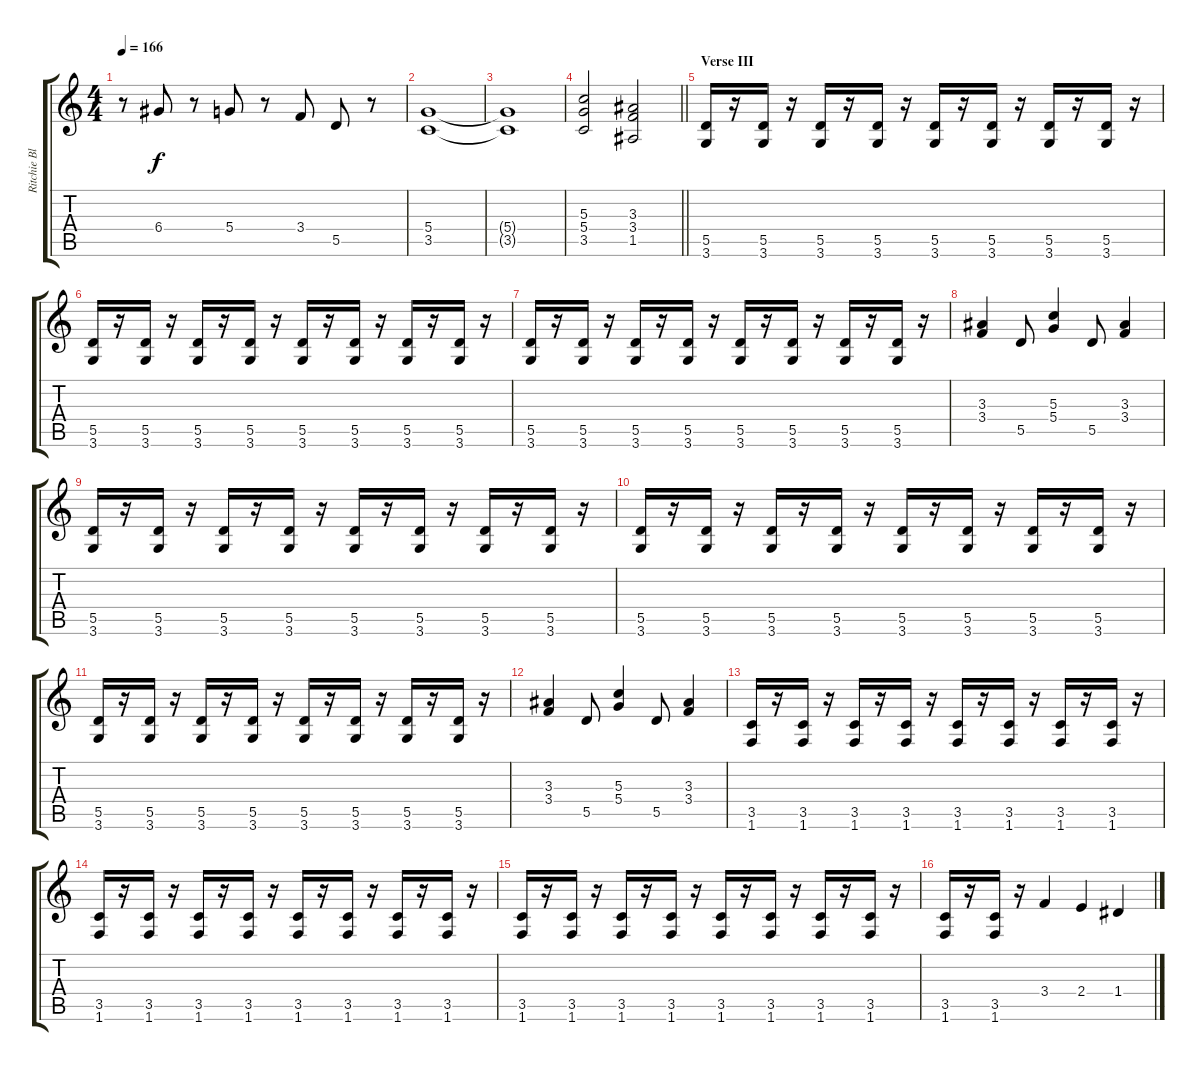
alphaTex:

\track ("Ritchie Blackmore" "Ritchie Bl") {instrument distortionguitar}
\staff {score tabs}
\tuning (E4 B3 G3 D3 A2 E2) {hide}
\ts (4 4)
\tempo 166
\clef g2
\ks c
r.8{dy f} 6.4.8 r.8 5.4.8 r.8 3.4.8 5.5.8 r.8 |
(5.4 3.5).1 |
(5.4{t} 3.5{t}).1 |
\barLineRight lightlight
(5.3 5.4 3.5).2 (3.3 3.4 1.5).2 |
\section ("" "Verse III")
(5.5 3.6).16 r.16 (5.5 3.6).16 r.16 (5.5 3.6).16 r.16 (5.5 3.6).16 r.16 (5.5 3.6).16 r.16 (5.5 3.6).16 r.16 (5.5 3.6).16 r.16 (5.5 3.6).16 r.16 |
(5.5 3.6).16 r.16 (5.5 3.6).16 r.16 (5.5 3.6).16 r.16 (5.5 3.6).16 r.16 (5.5 3.6).16 r.16 (5.5 3.6).16 r.16 (5.5 3.6).16 r.16 (5.5 3.6).16 r.16 |
(5.5 3.6).16 r.16 (5.5 3.6).16 r.16 (5.5 3.6).16 r.16 (5.5 3.6).16 r.16 (5.5 3.6).16 r.16 (5.5 3.6).16 r.16 (5.5 3.6).16 r.16 (5.5 3.6).16 r.16 |
(3.3 3.4).4 5.5.8 (5.3 5.4).4 5.5.8 (3.3 3.4).4 |
(5.5 3.6).16 r.16 (5.5 3.6).16 r.16 (5.5 3.6).16 r.16 (5.5 3.6).16 r.16 (5.5 3.6).16 r.16 (5.5 3.6).16 r.16 (5.5 3.6).16 r.16 (5.5 3.6).16 r.16 |
(5.5 3.6).16 r.16 (5.5 3.6).16 r.16 (5.5 3.6).16 r.16 (5.5 3.6).16 r.16 (5.5 3.6).16 r.16 (5.5 3.6).16 r.16 (5.5 3.6).16 r.16 (5.5 3.6).16 r.16 |
(5.5 3.6).16 r.16 (5.5 3.6).16 r.16 (5.5 3.6).16 r.16 (5.5 3.6).16 r.16 (5.5 3.6).16 r.16 (5.5 3.6).16 r.16 (5.5 3.6).16 r.16 (5.5 3.6).16 r.16 |
(3.3 3.4).4 5.5.8 (5.3 5.4).4 5.5.8 (3.3 3.4).4 |
(3.5 1.6).16 r.16 (3.5 1.6).16 r.16 (3.5 1.6).16 r.16 (3.5 1.6).16 r.16 (3.5 1.6).16 r.16 (3.5 1.6).16 r.16 (3.5 1.6).16 r.16 (3.5 1.6).16 r.16 |
(3.5 1.6).16 r.16 (3.5 1.6).16 r.16 (3.5 1.6).16 r.16 (3.5 1.6).16 r.16 (3.5 1.6).16 r.16 (3.5 1.6).16 r.16 (3.5 1.6).16 r.16 (3.5 1.6).16 r.16 |
(3.5 1.6).16 r.16 (3.5 1.6).16 r.16 (3.5 1.6).16 r.16 (3.5 1.6).16 r.16 (3.5 1.6).16 r.16 (3.5 1.6).16 r.16 (3.5 1.6).16 r.16 (3.5 1.6).16 r.16 |
(3.5 1.6).16 r.16 (3.5 1.6).16 r.16 3.4.4 2.4.4 1.4.4
